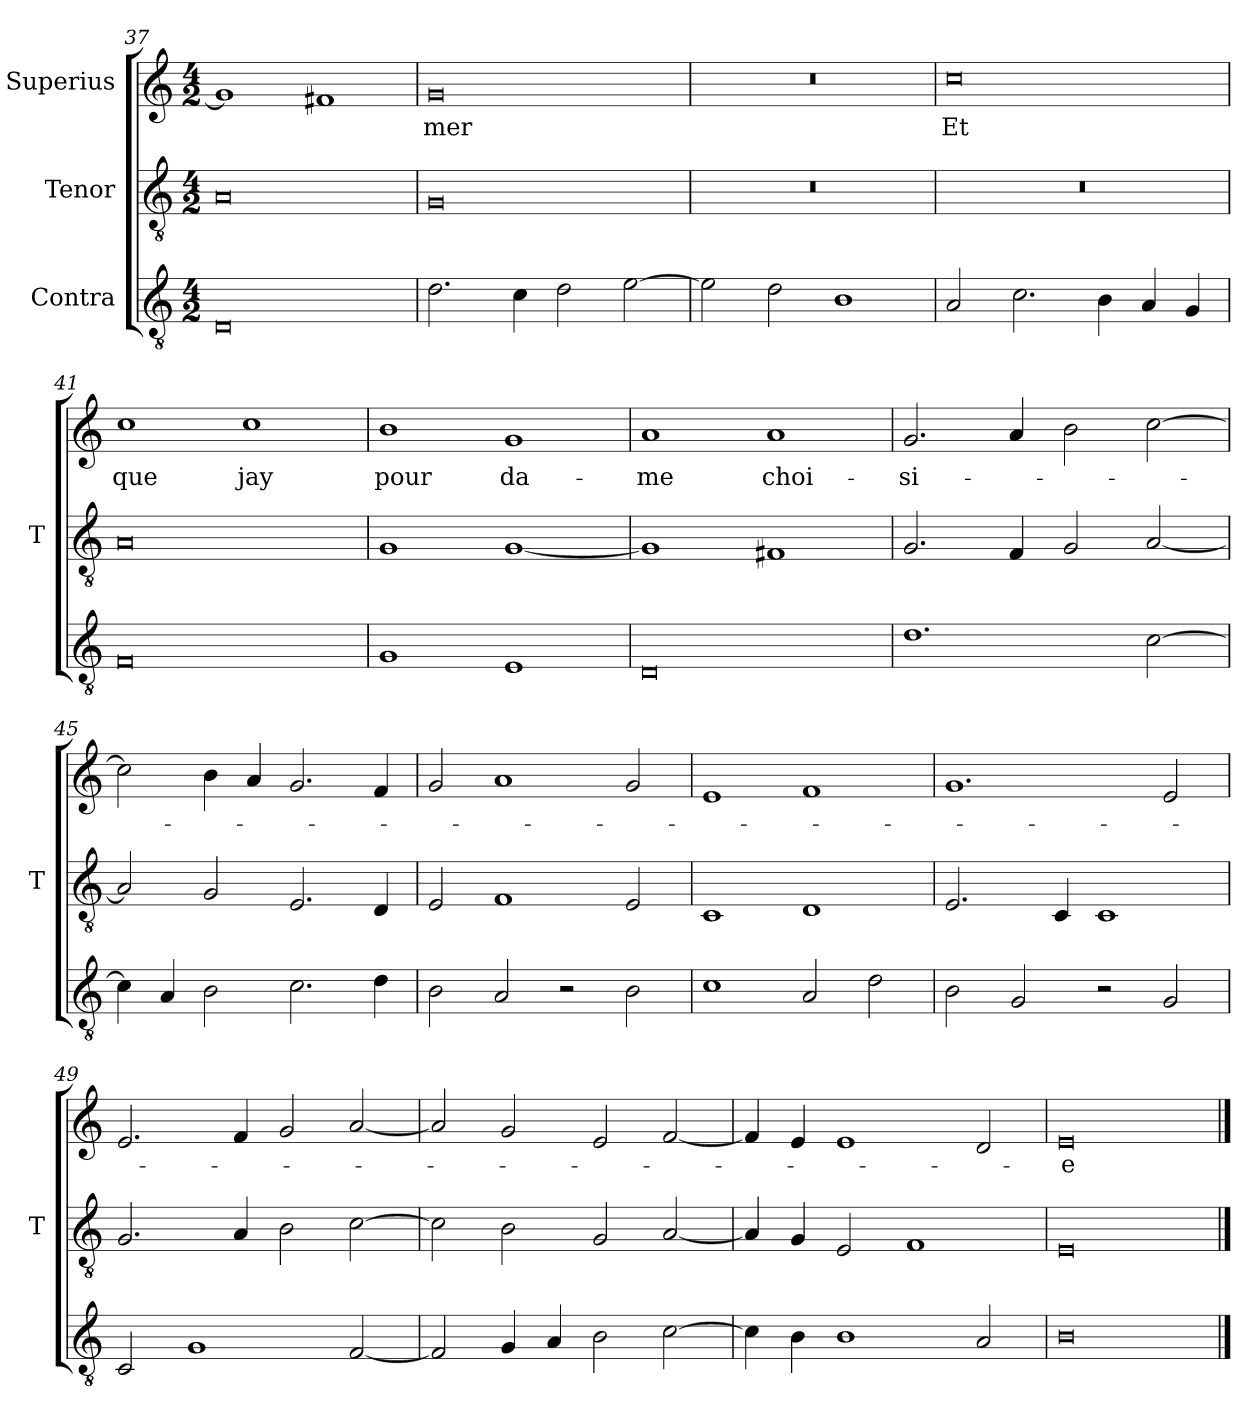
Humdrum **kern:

**kern	**kern	**kern	**text
*part3	*part2	*part1	*part1
*staff3	*staff2	*staff1	*staff1
*I"Contra	*I"Tenor	*I"Superius	*
*	*I'T	*	*
*clefGv2	*clefGv2	*clefG2	*
*M4/2	*M4/2	*M4/2	*
=37	=37	=37	=37
0D	0A	1g]	.
.	.	1f#X	.
=38	=38	=38	=38
2.d	0G	0g	-mer
4c	.	.	.
2d	.	.	.
[2e	.	.	.
=39	=39	=39	=39
2e]	0r	0r	.
2d	.	.	.
1B	.	.	.
=40	=40	=40	=40
2A	0r	0cc	-Et
2.c	.	.	.
4B	.	.	.
4A	.	.	.
4G	.	.	.
=41	=41	=41	=41
0F	0A	1cc	-que
.	.	1cc	-jay
=42	=42	=42	=42
1G	1G	1b	-pour
1E	[1G	1g	da-
=43	=43	=43	=43
0D	1G]	1a	-me
.	1F#X	1a	choi-
=44	=44	=44	=44
1.d	2.G	2.g	-si-
.	4F	4a	.
.	2G	2b	.
[2c	[2A	[2cc	.
=45	=45	=45	=45
4c]	2A]	2cc]	.
4A	.	.	.
2B	2G	4b	.
.	.	4a	.
2.c	2.E	2.g	.
4d	4D	4f	.
=46	=46	=46	=46
2B	2E	2g	.
2A	1F	1a	.
2r	.	.	.
2B	2E	2g	.
=47	=47	=47	=47
1c	1C	1e	.
2A	1D	1f	.
2d	.	.	.
=48	=48	=48	=48
2B	2.E	1.g	.
2G	.	.	.
.	4C	.	.
2r	1C	.	.
2G	.	2e	.
=49	=49	=49	=49
2C	2.G	2.e	.
1G	.	.	.
.	4A	4f	.
.	2B	2g	.
[2F	[2c	[2a	.
=50	=50	=50	=50
2F]	2c]	2a]	.
4G	2B	2g	.
4A	.	.	.
2B	2G	2e	.
[2c	[2A	[2f	.
=51	=51	=51	=51
4c]	4A]	4f]	.
4B	4G	4e	.
1B	2E	1e	.
.	1F	.	.
2A	.	2d	.
=52	=52	=52	=52
0B	0E	0e	-e
==	==	==	==
*-	*-	*-	*-
